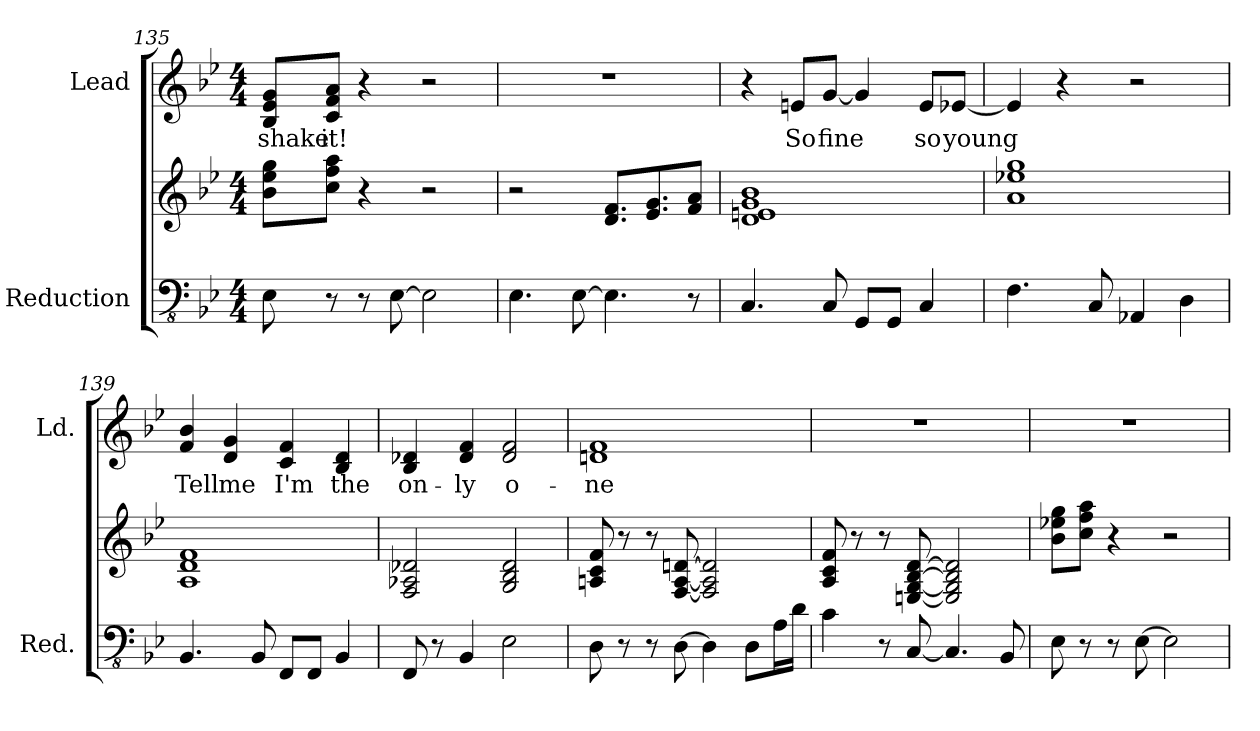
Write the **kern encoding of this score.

**kern	**kern	**kern	**text
*part2	*part2	*part1	*part1
*staff3	*staff2	*staff1	*staff1
*I"Reduction	*	*I"Lead	*
*I'Red.	*	*I'Ld.	*
*clefFv4	*clefG2	*clefG2	*
*k[b-e-]	*k[b-e-]	*k[b-e-]	*
*B-:	*B-:	*B-:	*
*M4/4	*M4/4	*M4/4	*
=135	=135	=135	=135
!	!	!	!LO:LY:b:color=#000000
8EE-i\	8b-i\ 8ee-i 8ggiL	8B-i/ 8e-i 8giL	shake
!	!	!	!LO:LY:b:color=#000000
8r	8cci\ 8ffi 8aaiJ	8ci/ 8fi 8aiJ	it!
8r	4r	4r	.
[>8EE-i\	.	.	.
2EE-i\]	2r	2r	.
=136	=136	=136	=136
4.EE-i\	2r	1r	.
[>8EE-i\	.	.	.
4.EE-i\]	8.di/ 8.fiL	.	.
.	8.e-i/ 8.gi	.	.
8r	8fi/ 8aiJ	.	.
!!LO:LB:g=z
=137	=137	=137	=137
4.CCi/	1di 1eni 1gi 1b-i	4r	.
!	!	!	!LO:LY:b:color=#000000
.	.	8eni/L	So
!	!	!	!LO:LY:b:color=#000000
8CCi/	.	[<8gi/J	fine
8GGGi/L	.	4gi/]	.
8GGGi/J	.	.	.
!	!	!	!LO:LY:b:color=#000000
4CCi/	.	8ei/L	so
!	!	!	!LO:LY:b:color=#000000
.	.	[<8e-Xi/J	young
=138	=138	=138	=138
4.FFi\	1ai 1ee-Xi 1ggi	4e-i/]	.
.	.	4r	.
8CCi/	.	.	.
4AAA-Xi/	.	2r	.
4DDi\	.	.	.
=139	=139	=139	=139
!	!	!	!LO:LY:b:color=#000000
4.BBB-i/	1Ai 1di 1fi	4fi/ 4b-i	Tell
!	!	!	!LO:LY:b:color=#000000
.	.	4di/ 4gi	me
8BBB-i/	.	.	.
!	!	!	!LO:LY:b:color=#000000
8FFFi/L	.	4ci/ 4fi	I'm
8FFFi/J	.	.	.
!	!	!	!LO:LY:b:color=#000000
4BBB-i/	.	4B-i/ 4di	the
=140	=140	=140	=140
!	!	!	!LO:LY:b:color=#000000
8FFFi/	2Fi/ 2A-Xi 2d-Xi	4B-i/ 4d-Xi	on-
8r	.	.	.
!	!	!	!LO:LY:b:color=#000000
4BBB-i/	.	4d-i/ 4fi	-ly
!	!	!	!LO:LY:b:color=#000000
2EE-i\	2Gi/ 2B-i 2d-i	2d-i/ 2fi	o-
!!LO:LB:g=z
=141	=141	=141	=141
!	!	!	!LO:LY:b:color=#000000
8DDi\	8Ani/ 8ci 8fi	1dni 1fi	-ne
8r	8r	.	.
8r	8r	.	.
[>8DDi\	[<8Fi/ [<8Ai [>8dni	.	.
4DDi\]	2Fi/] 2Ai] 2di]	.	.
8DDi\L	.	.	.
16AAi\L	.	.	.
16Di\JJ	.	.	.
=142	=142	=142	=142
4Ci\	8Ai/ 8ci 8fi	1r	.
.	8r	.	.
8r	8r	.	.
[<8CCi/	[<8Eni/ [<8Gi [>8B-i [>8di	.	.
4.CCi/]	2Ei/] 2Gi] 2B-i] 2di]	.	.
8BBB-i/	.	.	.
=143	=143	=143	=143
8EE-i\	8b-i\ 8ee-Xi 8ggiL	1r	.
8r	8cci\ 8ffi 8aaiJ	.	.
8r	4r	.	.
[>8EE-i\	.	.	.
2EE-i\]	2r	.	.
=	=	=	=
*-	*-	*-	*-
